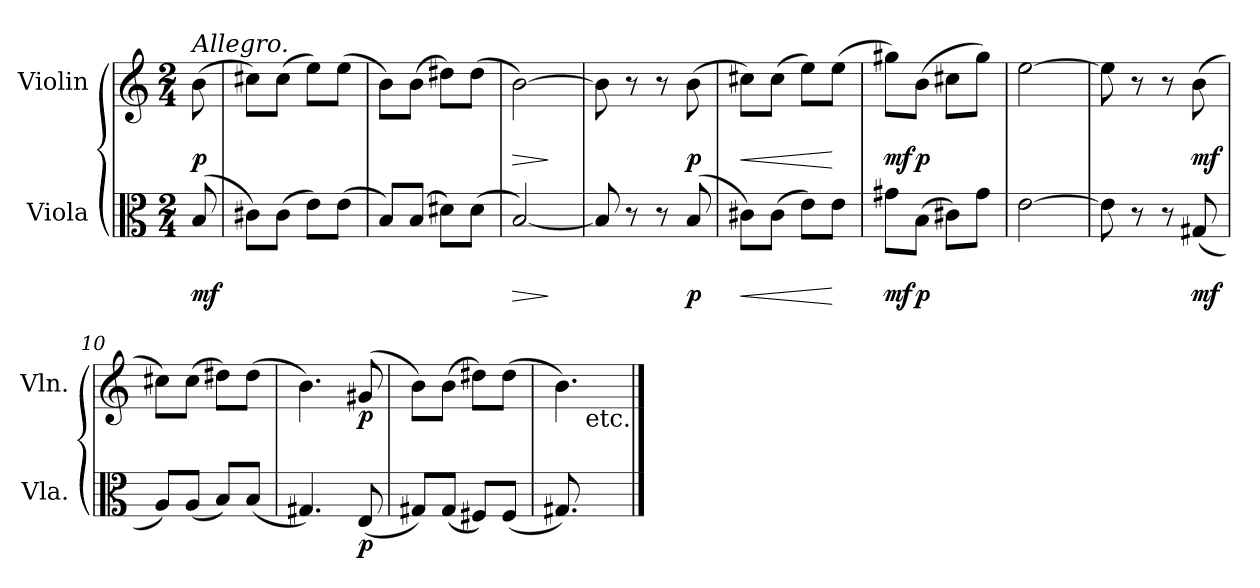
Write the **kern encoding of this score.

**kern	**dynam	**kern	**dynam
*part2	*part2	*part1	*part1
*staff2	*staff2	*staff1	*staff1
*I"Viola	*	*I"Violin	*
*I'Vla.	*	*I'Vln.	*
*clefC3	*	*clefG2	*
*k[]	*	*k[]	*
*a:	*	*a:	*
*M2/4	*	*M2/4	*
=1	=1	=1	=1
!	!	!LO:TX:a:i:t=Allegro.	!
!	!LO:DY:b	!	!LO:DY:b
(8B/	mf	(>8b\	p
=2	=2	=2	=2
8c#X\L)	.	8cc#X\L)	.
(>8c#\J	.	(>8cc#\J	.
8e\L)	.	8ee\L)	.
(>8e\J	.	(>8ee\J	.
=3	=3	=3	=3
8B/L)	.	8b\L)	.
(8B/J	.	(>8b\J	.
8d#X\L)	.	8dd#X\L)	.
(>8d#\J	.	(>8dd#\J	.
=4	=4	=4	=4
!	!LO:HP:b	!	!LO:HP:b
[2B/)	>	[2b\)	>
.	]	.	]
=5	=5	=5	=5
8B/]	.	8b\]	.
8r	.	8r	.
8r	.	8r	.
!	!LO:DY:b	!	!LO:DY:b
(8B/	p	(>8b\	p
=6	=6	=6	=6
!	!LO:HP:b	!	!LO:HP:b
8c#X\L)	<	8cc#X\L)	<
(>8c#\J	.	(>8cc#\J	.
8e\L)	.	8ee\L)	.
8e\J	[	(>8ee\J	[
!!LO:LB:g=z
=7	=7	=7	=7
!	!LO:DY:b	!	!LO:DY:b
8g#X\L	mf	8gg#X\L)	mf
!	!LO:DY:b	!	!LO:DY:b
(>8B\J	p	(>8b\J	p
8c#X\L)	.	8cc#X\L	.
8g#\J	.	8gg#\J)	.
=8	=8	=8	=8
[2e\	.	[2ee\	.
=9	=9	=9	=9
8e\]	.	8ee\]	.
8r	.	8r	.
8r	.	8r	.
!	!LO:DY:b	!	!LO:DY:b
(<8G#X/	mf	(>8b\	mf
=10	=10	=10	=10
8A/L)	.	8cc#X\L)	.
(<8A/J	.	(>8cc#\J	.
8B/L)	.	8dd#X\L)	.
(<8B/J	.	(>8dd#\J	.
=11	=11	=11	=11
4.G#X/)	.	4.b\)	.
!	!LO:DY:b	!	!LO:DY:b
(<8E/	p	(8g#X/	p
=12	=12	=12	=12
8G#X/L)	.	8b\L)	.
(<8G#/J	.	(>8b\J	.
8F#X/L)	.	8dd#X\L)	.
(<8F#/J	.	(>8dd#\J	.
=13	=13	=13	=13
8.G#X/)	.	4.b\)	.
8.ryy	.	.	.
!	!	!LO:TX:b:t=etc.	!
==	==	==	==
*-	*-	*-	*-
